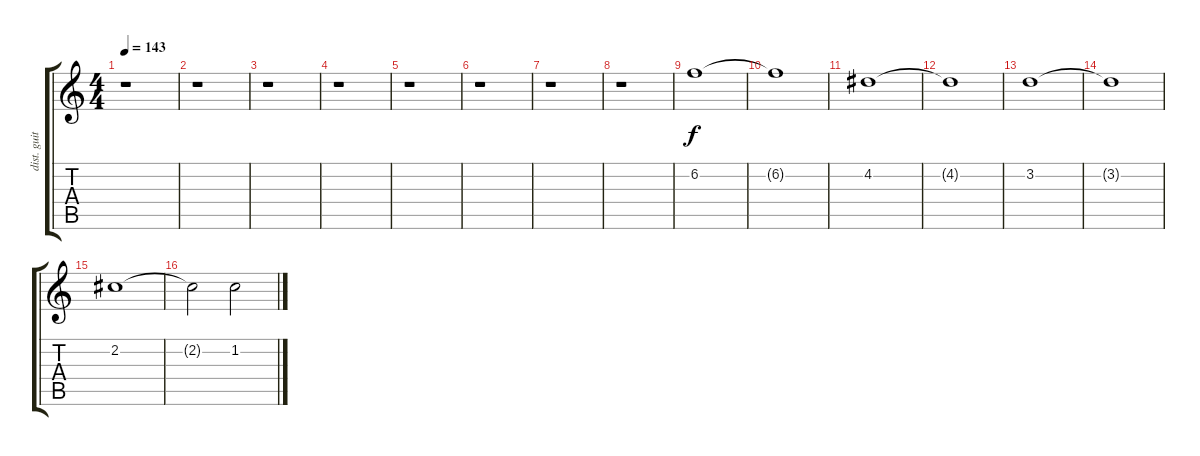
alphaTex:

\track ("dist. guitar 1" "dist. guit") {instrument distortionguitar}
\staff {score tabs}
\tuning (E4 B3 G3 D3 A2 E2) {hide}
\ts (4 4)
\tempo 143
\clef g2
\ks c
r.1{dy f} |
r.1 |
r.1 |
r.1 |
r.1 |
r.1 |
r.1 |
r.1 |
6.2.1 |
6.2{t}.1 |
4.2.1 |
4.2{t}.1 |
3.2.1 |
3.2{t}.1 |
2.2.1 |
2.2{t}.2 1.2.2
